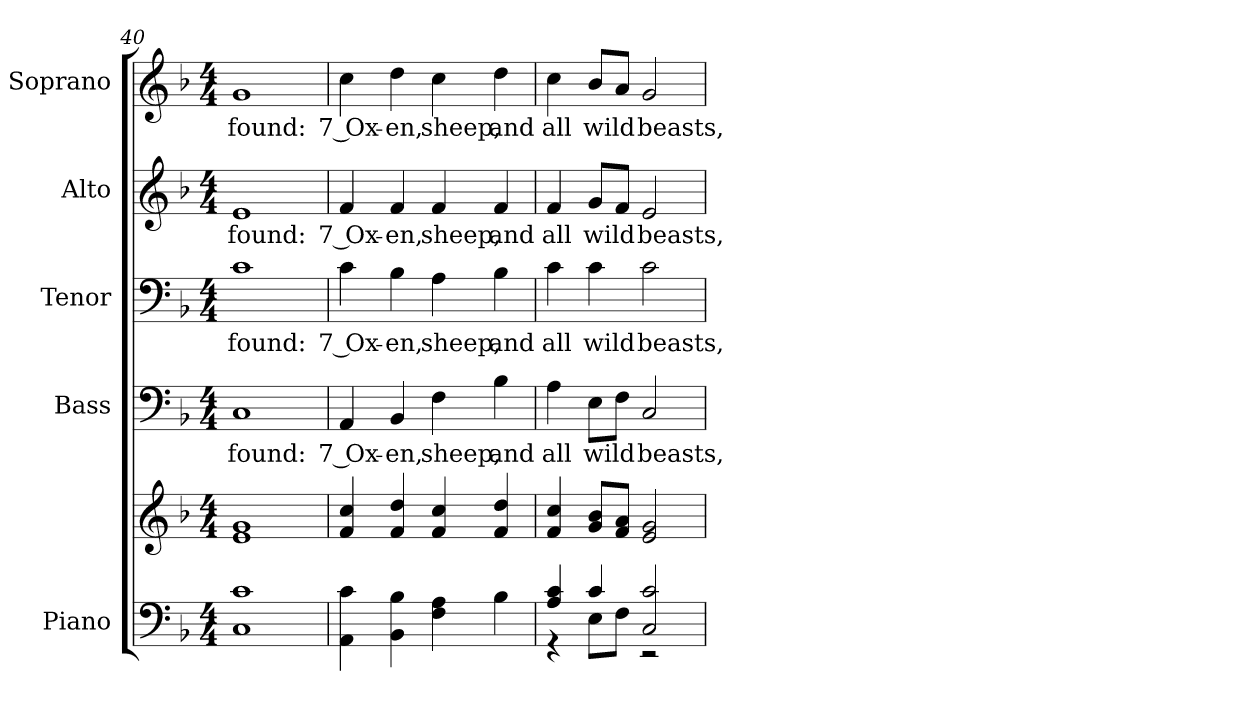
**kern	**kern	**kern	**text	**kern	**text	**kern	**text	**kern	**text
*part5	*part5	*part4	*part4	*part3	*part3	*part2	*part2	*part1	*part1
*staff6	*staff5	*staff4	*staff4	*staff3	*staff3	*staff2	*staff2	*staff1	*staff1
*I"Piano	*	*I"Bass	*	*I"Tenor	*	*I"Alto	*	*I"Soprano	*
*I'Pno.	*	*I'B.	*	*I'T.	*	*I'A.	*	*I'S.	*
*clefF4	*clefG2	*clefF4	*	*clefF4	*	*clefG2	*	*clefG2	*
*k[b-]	*k[b-]	*k[b-]	*	*k[b-]	*	*k[b-]	*	*k[b-]	*
*F:	*F:	*F:	*	*F:	*	*F:	*	*F:	*
*M4/4	*M4/4	*M4/4	*	*M4/4	*	*M4/4	*	*M4/4	*
=40	=40	=40	=40	=40	=40	=40	=40	=40	=40
!	!	!	!LO:LY:b:color=#000000	!	!	!	!	!	!
!	!	!	!	!	!LO:LY:b:color=#000000	!	!	!	!
!	!	!	!	!	!	!	!LO:LY:b:color=#000000	!	!
!	!	!	!	!	!	!	!	!	!LO:LY:b:color=#000000
1Ci 1ci	1ei 1gi	1Ci	found:	1ci	found:	1ei	found:	1gi	found:
=41	=41	=41	=41	=41	=41	=41	=41	=41	=41
!	!	!	!LO:LY:b:color=#000000	!	!	!	!	!	!
!	!	!	!	!	!LO:LY:b:color=#000000	!	!	!	!
!	!	!	!	!	!	!	!LO:LY:b:color=#000000	!	!
!	!	!	!	!	!	!	!	!	!LO:LY:b:color=#000000
4AAi\ 4ci	4fi/ 4cci	4AAi/	7 Ox-	4ci\	7 Ox-	4fi/	7 Ox-	4cci\	7 Ox-
!	!	!	!LO:LY:b:color=#000000	!	!	!	!	!	!
!	!	!	!	!	!LO:LY:b:color=#000000	!	!	!	!
!	!	!	!	!	!	!	!LO:LY:b:color=#000000	!	!
!	!	!	!	!	!	!	!	!	!LO:LY:b:color=#000000
4BB-i\ 4B-i	4fi/ 4ddi	4BB-i/	-en,	4B-i\	-en,	4fi/	-en,	4ddi\	-en,
!	!	!	!LO:LY:b:color=#000000	!	!	!	!	!	!
!	!	!	!	!	!LO:LY:b:color=#000000	!	!	!	!
!	!	!	!	!	!	!	!LO:LY:b:color=#000000	!	!
!	!	!	!	!	!	!	!	!	!LO:LY:b:color=#000000
4Fi\ 4Ai	4fi/ 4cci	4Fi\	sheep,	4Ai\	sheep,	4fi/	sheep,	4cci\	sheep,
!	!	!	!LO:LY:b:color=#000000	!	!	!	!	!	!
!	!	!	!	!	!LO:LY:b:color=#000000	!	!	!	!
!	!	!	!	!	!	!	!LO:LY:b:color=#000000	!	!
!	!	!	!	!	!	!	!	!	!LO:LY:b:color=#000000
4B-i\	4fi/ 4ddi	4B-i\	and	4B-i\	and	4fi/	and	4ddi\	and
!!LO:PB:g=z
=42	=42	=42	=42	=42	=42	=42	=42	=42	=42
*^	*	*	*	*	*	*	*	*	*
!	!	!	!	!LO:LY:b:color=#000000	!	!	!	!	!	!
!	!	!	!	!	!	!LO:LY:b:color=#000000	!	!	!	!
!	!	!	!	!	!	!	!	!LO:LY:b:color=#000000	!	!
!	!	!	!	!	!	!	!	!	!	!LO:LY:b:color=#000000
4Ai/ 4ci	4r	4fi/ 4cci	4Ai\	all	4ci\	all	4fi/	all	4cci\	all
!	!	!	!	!LO:LY:b:color=#000000	!	!	!	!	!	!
!	!	!	!	!	!	!LO:LY:b:color=#000000	!	!	!	!
!	!	!	!	!	!	!	!	!LO:LY:b:color=#000000	!	!
!	!	!	!	!	!	!	!	!	!	!LO:LY:b:color=#000000
4ci/	8Ei\L	8gi/ 8b-iL	8Ei\L	wild	4ci\	wild	8gi/L	wild	8b-i/L	wild
.	8Fi\J	8fi/ 8aiJ	8Fi\J	.	.	.	8fi/J	.	8ai/J	.
!	!	!	!	!LO:LY:b:color=#000000	!	!	!	!	!	!
!	!	!	!	!	!	!LO:LY:b:color=#000000	!	!	!	!
!	!	!	!	!	!	!	!	!LO:LY:b:color=#000000	!	!
!	!	!	!	!	!	!	!	!	!	!LO:LY:b:color=#000000
2Ci/ 2ci	2r	2ei/ 2gi	2Ci/	beasts,	2ci\	beasts,	2ei/	beasts,	2gi/	beasts,
*v	*v	*	*	*	*	*	*	*	*	*
=	=	=	=	=	=	=	=	=	=
*-	*-	*-	*-	*-	*-	*-	*-	*-	*-
